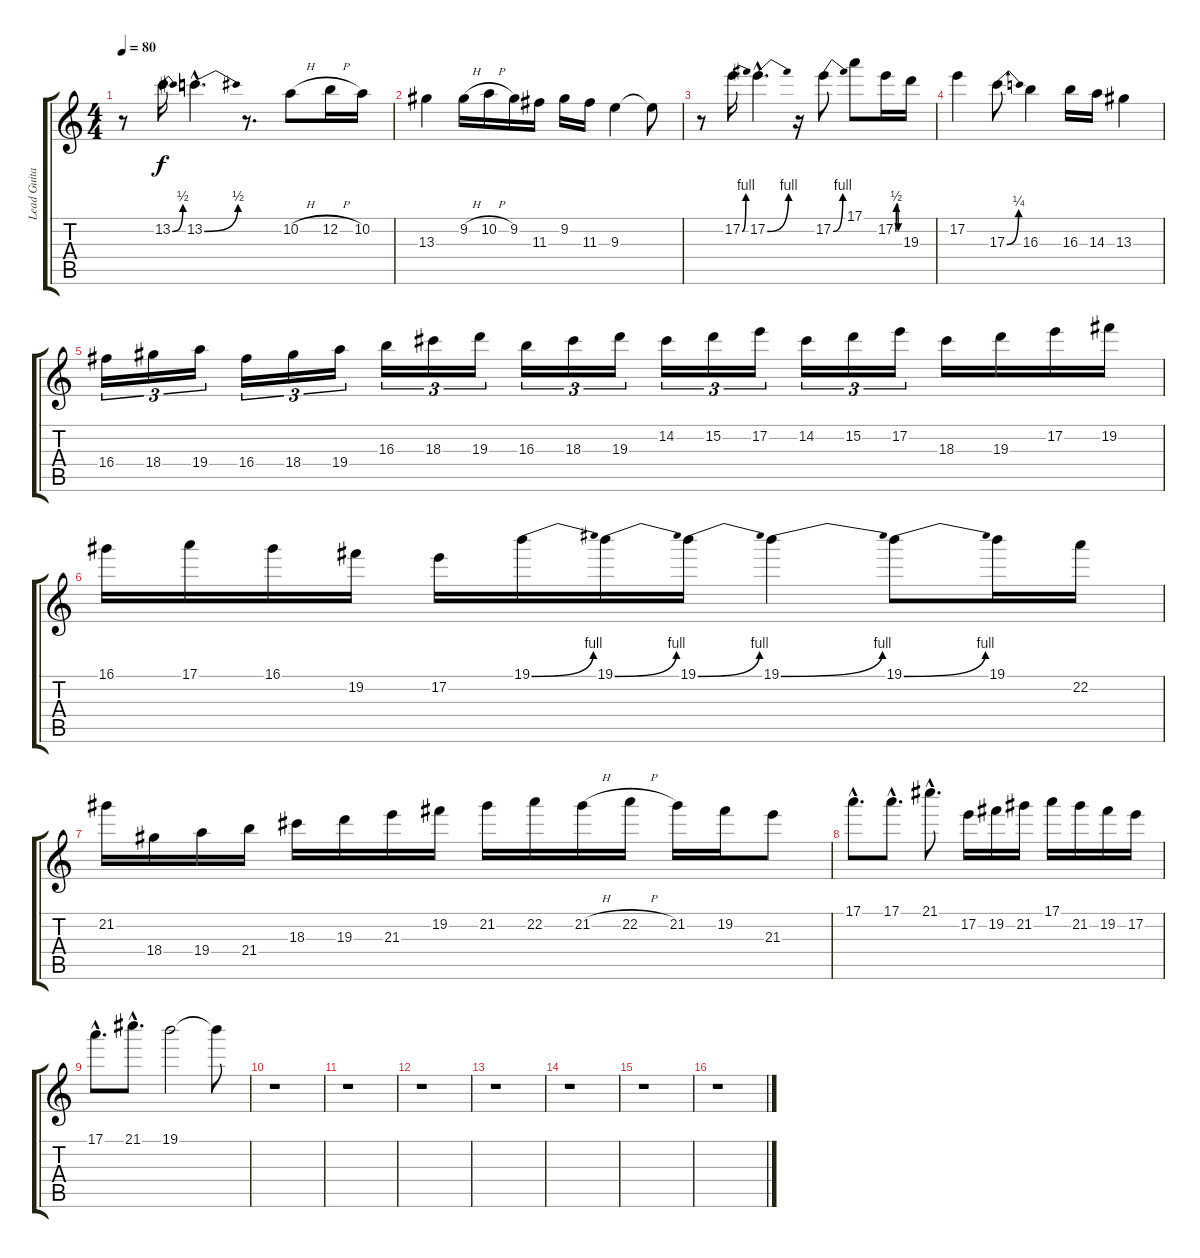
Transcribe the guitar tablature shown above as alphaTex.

\track ("Lead Guitar" "Lead Guita") {instrument distortionguitar}
\staff {score tabs}
\tuning (E4 B3 G3 D3 A2 E2) {hide}
\ts (4 4)
\tempo 80
\clef g2
\ks c
r.8{dy f} 13.2{be (bend 0 0 60 2)}.16 13.2{be (bend 0 0 60 2) hac}.4{d} r.8{d} 10.2{h}.8 12.2{h}.16 10.2.16 |
13.3.4 9.2{h}.16 10.2{h}.16 9.2.16 11.3.16 9.2.16 11.3.16 9.3.4 9.3{t}.8 |
r.8 17.2{be (bend 0 0 60 4)}.16 17.2{be (bend 0 0 60 4) hac}.4{d} r.16 17.2{be (bend 0 0 60 4)}.8 17.1.8 17.2{be (custom 0 0 15 2 30 2 45 0 60 0)}.16 19.3.16 |
17.2.4 17.3{be (bend 0 0 60 1)}.8 16.3.4 16.3.16 14.3.16 13.3.4 |
16.4.16{tu (3 2)} 18.4.16{tu (3 2)} 19.4.16{tu (3 2)} 16.4.16{tu (3 2)} 18.4.16{tu (3 2)} 19.4.16{tu (3 2)} 16.3.16{tu (3 2)} 18.3.16{tu (3 2)} 19.3.16{tu (3 2)} 16.3.16{tu (3 2)} 18.3.16{tu (3 2)} 19.3.16{tu (3 2)} 14.2.16{tu (3 2)} 15.2.16{tu (3 2)} 17.2.16{tu (3 2)} 14.2.16{tu (3 2)} 15.2.16{tu (3 2)} 17.2.16{tu (3 2)} 18.3.16 19.3.16 17.2.16 19.2.16 |
16.1.16 17.1.16 16.1.16 19.2.16 17.2.16 19.1{be (bend 0 0 60 4)}.16 19.1{be (bend 0 0 60 4)}.16 19.1{be (bend 0 0 60 4)}.16 19.1{be (bend 0 0 60 4)}.4 19.1{be (bend 0 0 60 4)}.8 19.1.16 22.2.16 |
21.2.16 18.4.16 19.4.16 21.4.16 18.3.16 19.3.16 21.3.16 19.2.16 21.2.16 22.2.16 21.2{h}.16 22.2{h}.16 21.2.16 19.2.16 21.3.8 |
17.1{hac}.8{d} 17.1{hac}.8{d} 21.1{hac}.8{d} 17.2.16 19.2.16 21.2.16 17.1.16 21.2.16 19.2.16 17.2.16 |
17.1{hac}.8{d} 21.1{hac}.8{d} 19.1.2 19.1{t}.8 |
r.1 |
r.1 |
r.1 |
r.1 |
r.1 |
r.1 |
r.1
